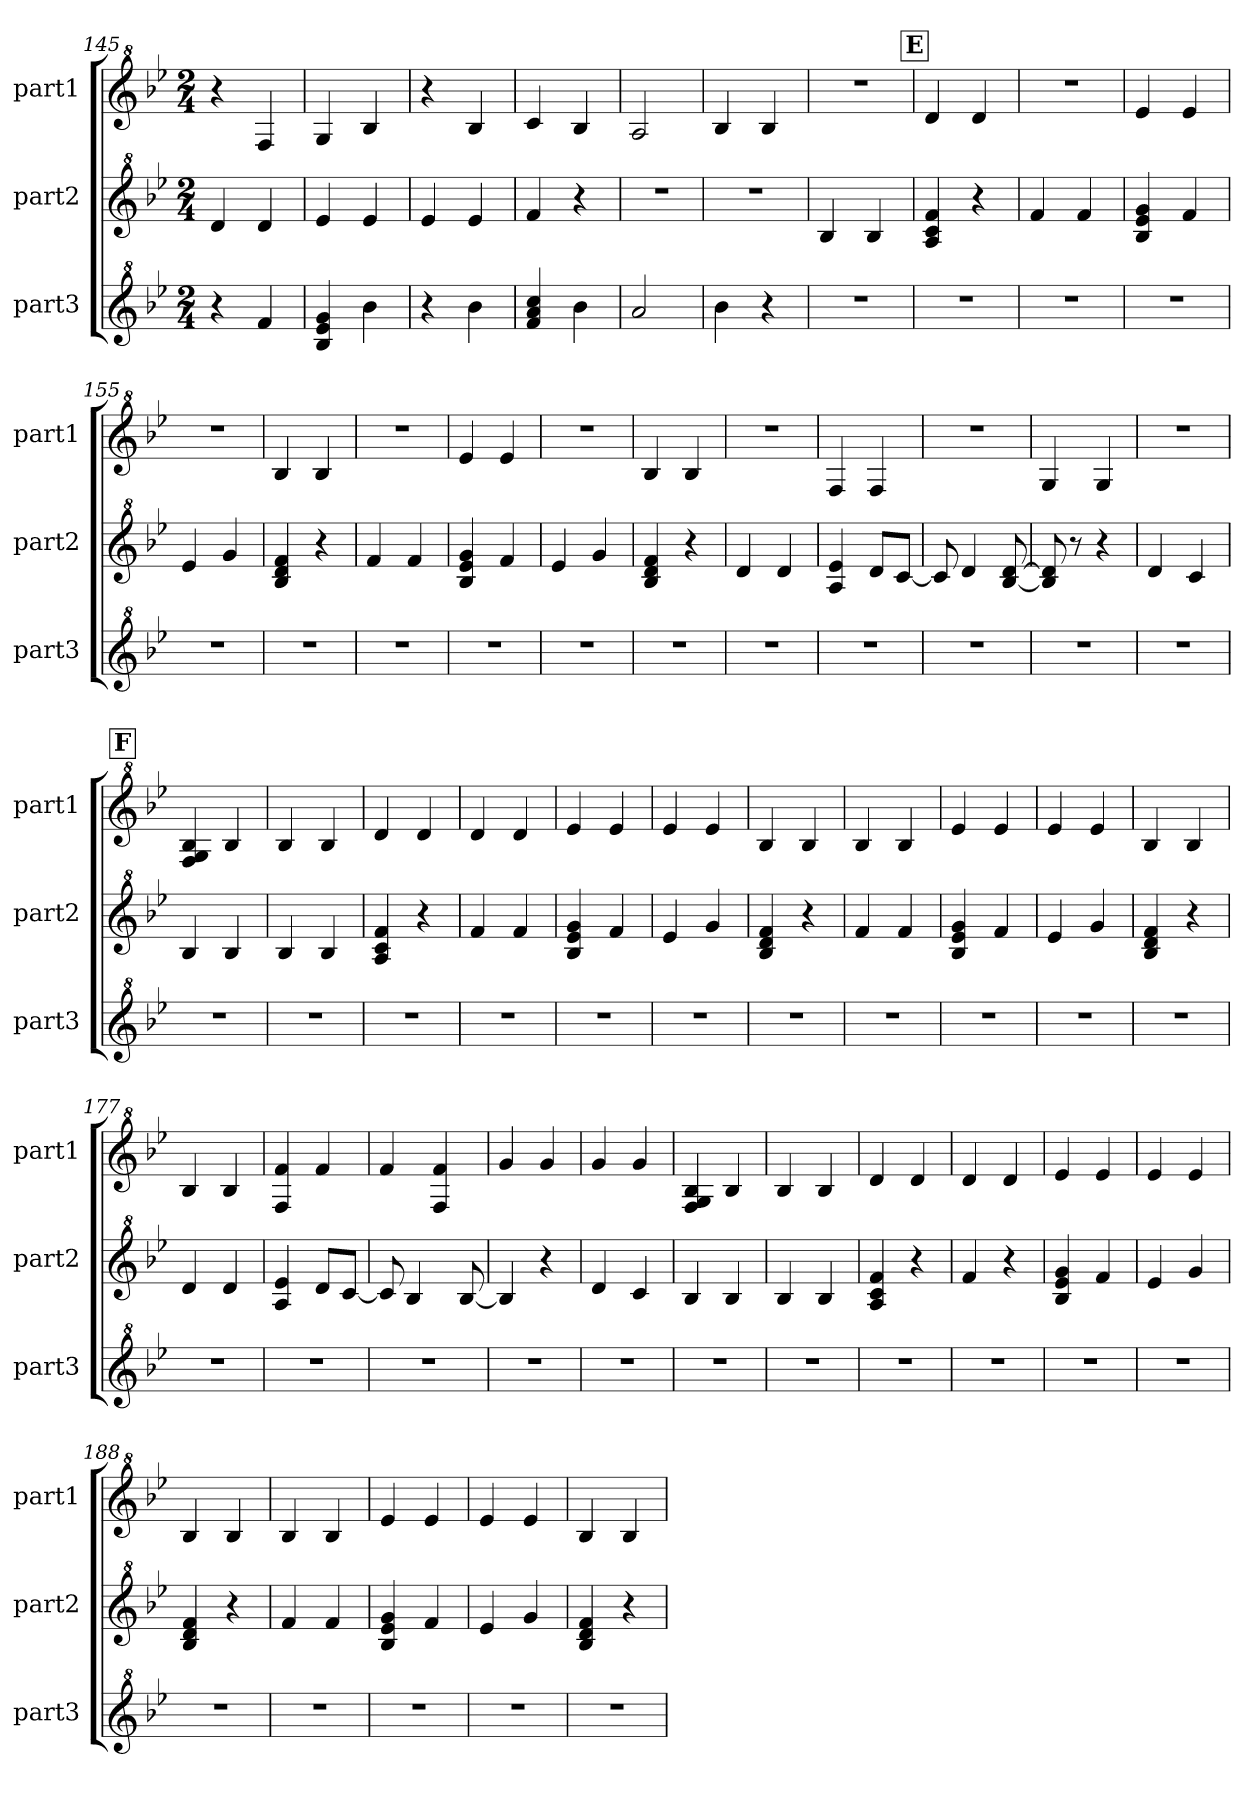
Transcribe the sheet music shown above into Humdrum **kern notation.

**kern	**kern	**kern
*part3	*part2	*part1
*staff3	*staff2	*staff1
*I"part3	*I"part2	*I"part1
*I'part3	*I'part2	*I'part1
*clefG^2	*clefG^2	*clefG^2
*k[b-e-]	*k[b-e-]	*k[b-e-]
*M2/4	*M2/4	*M2/4
=145	=145	=145
4r	4ddi/	4r
4ffj/	4ddi/	4fj/
=146	=146	=146
4b-Z/ 4ee-i/ 4ggj/	4ee-i/	4gj/
4bb-Z\	4ee-i/	4b-Z/
=147	=147	=147
4r	4ee-i/	4r
4bb-Z\	4ee-i/	4b-Z/
=148	=148	=148
4ffj/ 4aaZ/ 4cccV/	4ffj/	4ccV/
4bb-Z\	4r	4b-Z/
=149	=149	=149
2aaZ/	2r	2aZ/
=150	=150	=150
4bb-Z\	2r	4b-Z/
4r	.	4b-Z/
=151	=151	=151
2r	4b-Z/	2r
.	4b-Z/	.
!!LO:REH:place=s1:a:B:fs=14:t=E
=152	=152	=152
2r	4aZ/ 4ccV/ 4ffj/	4ddi/
.	4r	4ddi/
=153	=153	=153
2r	4ffj/	2r
.	4ffj/	.
=154	=154	=154
2r	4b-Z/ 4ee-i/ 4ggj/	4ee-i/
.	4ffj/	4ee-i/
!!LO:PB:g=z
=155	=155	=155
2r	4ee-i/	2r
.	4ggj/	.
=156	=156	=156
2r	4b-Z/ 4ddi/ 4ffj/	4b-Z/
.	4r	4b-Z/
=157	=157	=157
2r	4ffj/	2r
.	4ffj/	.
=158	=158	=158
2r	4b-Z/ 4ee-i/ 4ggj/	4ee-i/
.	4ffj/	4ee-i/
=159	=159	=159
2r	4ee-i/	2r
.	4ggj/	.
=160	=160	=160
2r	4b-Z/ 4ddi/ 4ffj/	4b-Z/
.	4r	4b-Z/
=161	=161	=161
2r	4ddi/	2r
.	4ddi/	.
=162	=162	=162
2r	4aZ/ 4ee-i/	4fj/
.	8ddi/L	4fj/
.	[8ccV/J	.
=163	=163	=163
2r	8ccV/]	2r
.	4ddi/	.
.	[8b-Z/ [8ddi/	.
!!LO:LB:g=z
=164	=164	=164
2r	8b-Z/] 8ddi/]	4gj/
.	8r	.
.	4r	4gj/
=165	=165	=165
2r	4ddi/	2r
.	4ccV/	.
!!LO:REH:place=s1:a:B:fs=14:t=F
=166	=166	=166
2r	4b-Z/	4fj/ 4gj/ 4b-Z/
.	4b-Z/	4b-Z/
=167	=167	=167
2r	4b-Z/	4b-Z/
.	4b-Z/	4b-Z/
=168	=168	=168
2r	4aZ/ 4ccV/ 4ffj/	4ddi/
.	4r	4ddi/
=169	=169	=169
2r	4ffj/	4ddi/
.	4ffj/	4ddi/
=170	=170	=170
2r	4b-Z/ 4ee-i/ 4ggj/	4ee-i/
.	4ffj/	4ee-i/
=171	=171	=171
2r	4ee-i/	4ee-i/
.	4ggj/	4ee-i/
=172	=172	=172
2r	4b-Z/ 4ddi/ 4ffj/	4b-Z/
.	4r	4b-Z/
=173	=173	=173
2r	4ffj/	4b-Z/
.	4ffj/	4b-Z/
!!LO:LB:g=z
=174	=174	=174
2r	4b-Z/ 4ee-i/ 4ggj/	4ee-i/
.	4ffj/	4ee-i/
=175	=175	=175
2r	4ee-i/	4ee-i/
.	4ggj/	4ee-i/
=176	=176	=176
2r	4b-Z/ 4ddi/ 4ffj/	4b-Z/
.	4r	4b-Z/
=177	=177	=177
2r	4ddi/	4b-Z/
.	4ddi/	4b-Z/
=178	=178	=178
2r	4aZ/ 4ee-i/	4fj/ 4ffj/
.	8ddi/L	4ffj/
.	[8ccV/J	.
=179	=179	=179
2r	8ccV/]	4ffj/
.	4b-Z/	.
.	.	4fj/ 4ffj/
.	[8b-Z/	.
=180	=180	=180
2r	4b-Z/]	4ggj/
.	4r	4ggj/
=181	=181	=181
2r	4ddi/	4ggj/
.	4ccV/	4ggj/
=182	=182	=182
2r	4b-Z/	4fj/ 4gj/ 4b-Z/
.	4b-Z/	4b-Z/
=183	=183	=183
2r	4b-Z/	4b-Z/
.	4b-Z/	4b-Z/
!!LO:LB:g=z
=184	=184	=184
2r	4aZ/ 4ccV/ 4ffj/	4ddi/
.	4r	4ddi/
=185	=185	=185
2r	4ffj/	4ddi/
.	4r	4ddi/
=186	=186	=186
2r	4b-Z/ 4ee-i/ 4ggj/	4ee-i/
.	4ffj/	4ee-i/
=187	=187	=187
2r	4ee-i/	4ee-i/
.	4ggj/	4ee-i/
=188	=188	=188
2r	4b-Z/ 4ddi/ 4ffj/	4b-Z/
.	4r	4b-Z/
=189	=189	=189
2r	4ffj/	4b-Z/
.	4ffj/	4b-Z/
=190	=190	=190
2r	4b-Z/ 4ee-i/ 4ggj/	4ee-i/
.	4ffj/	4ee-i/
=191	=191	=191
2r	4ee-i/	4ee-i/
.	4ggj/	4ee-i/
=192	=192	=192
2r	4b-Z/ 4ddi/ 4ffj/	4b-Z/
.	4r	4b-Z/
=	=	=
*-	*-	*-
